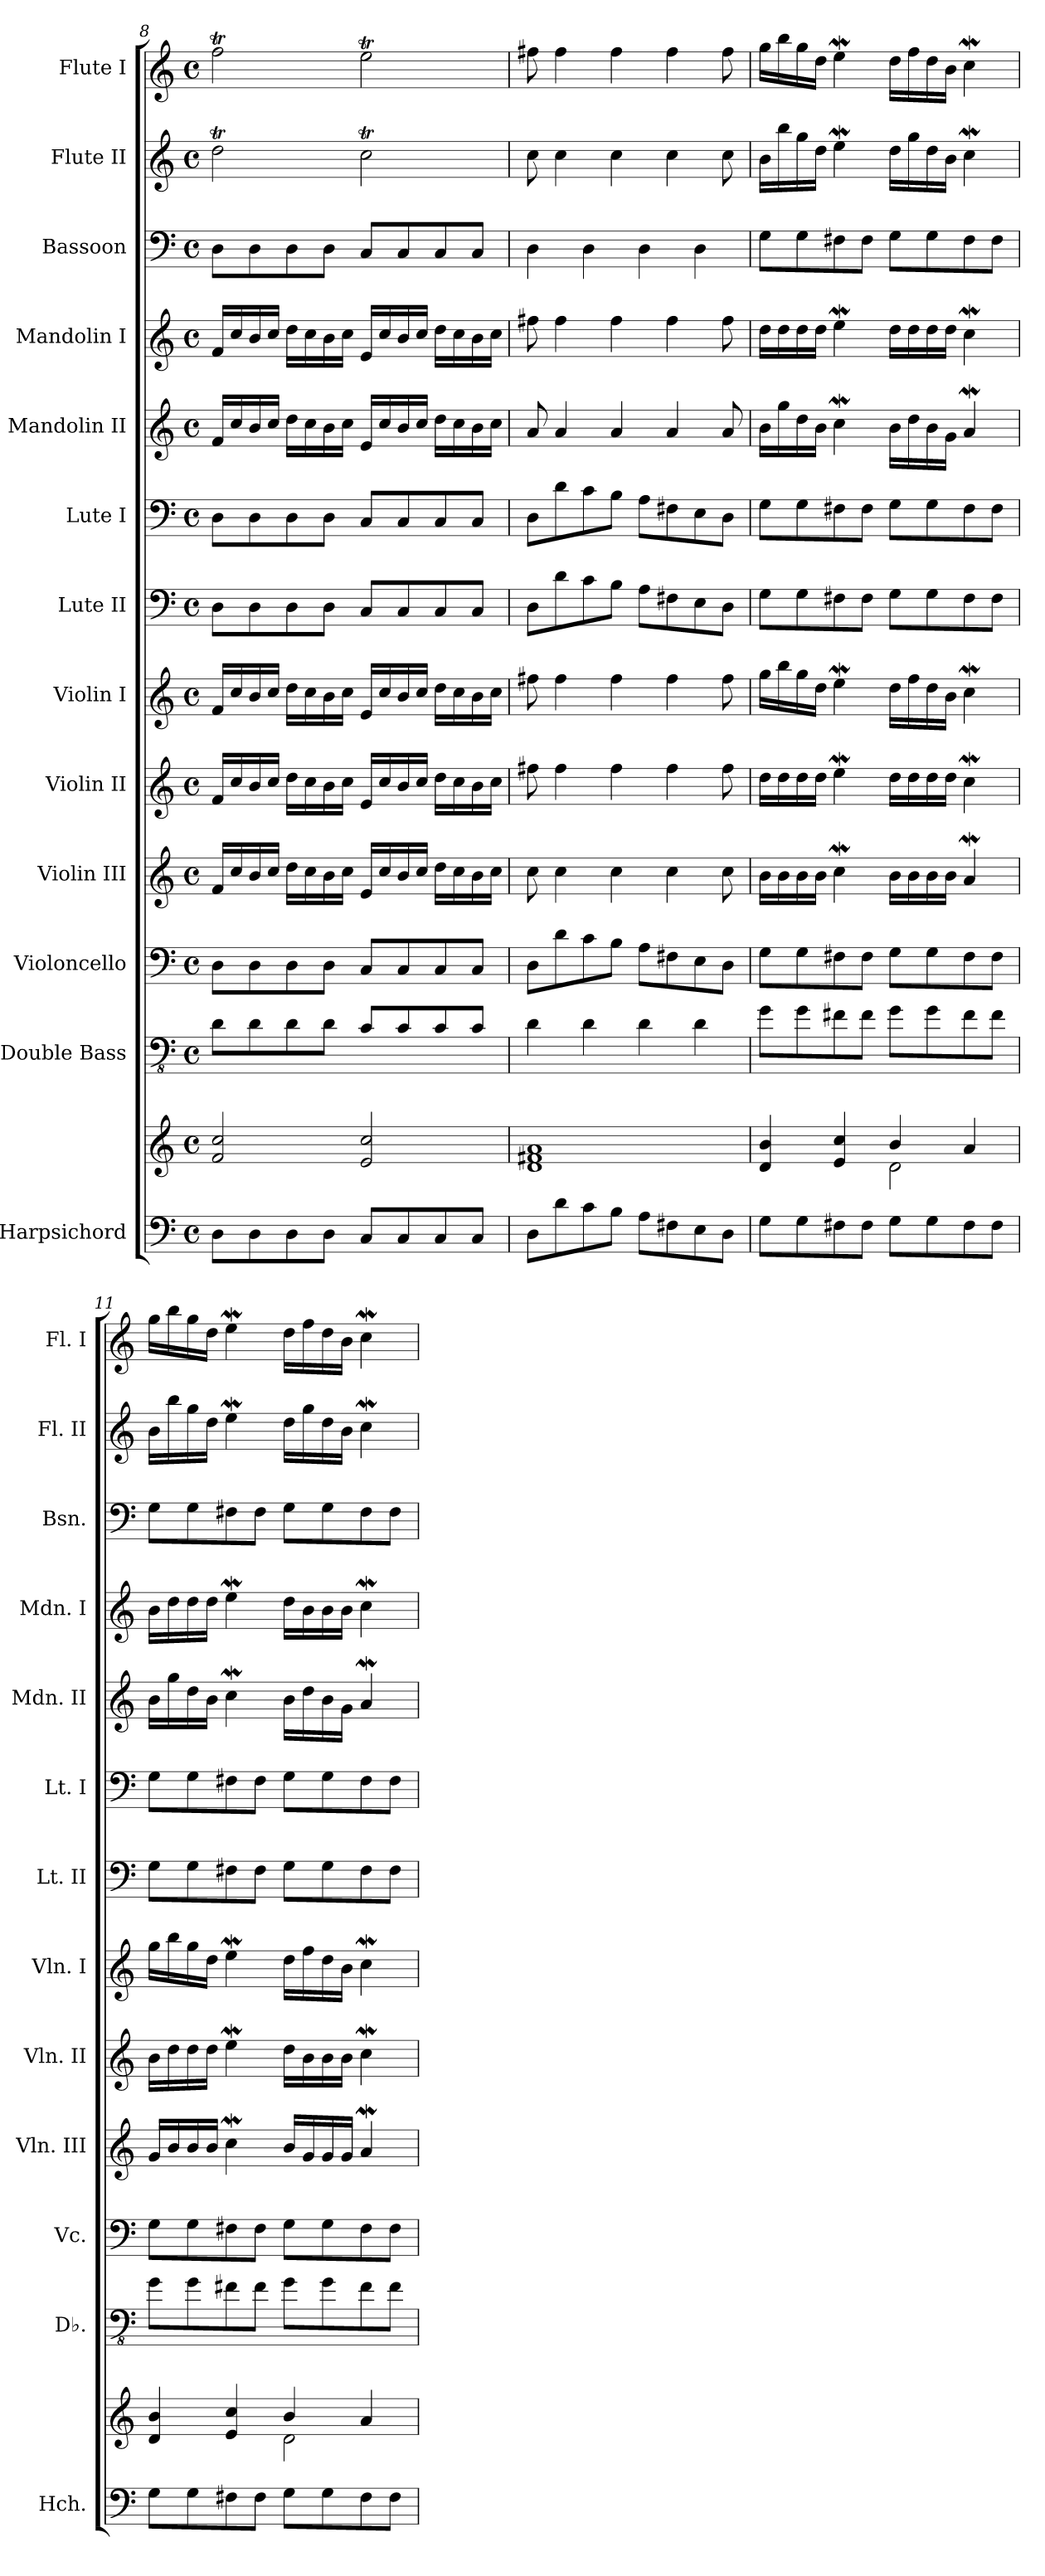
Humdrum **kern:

**kern	**kern	**kern	**kern	**kern	**kern	**kern	**kern	**kern	**kern	**kern	**kern	**kern	**kern
*part13	*part13	*part12	*part11	*part10	*part9	*part8	*part7	*part6	*part5	*part4	*part3	*part2	*part1
*staff14	*staff13	*staff12	*staff11	*staff10	*staff9	*staff8	*staff7	*staff6	*staff5	*staff4	*staff3	*staff2	*staff1
*I"Harpsichord	*	*I"Double Bass	*I"Violoncello	*I"Violin III	*I"Violin II	*I"Violin I	*I"Lute II	*I"Lute I	*I"Mandolin II	*I"Mandolin I	*I"Bassoon	*I"Flute II	*I"Flute I
*I'Hch.	*	*I'Db.	*I'Vc.	*I'Vln. III	*I'Vln. II	*I'Vln. I	*I'Lt. II	*I'Lt. I	*I'Mdn. II	*I'Mdn. I	*I'Bsn.	*I'Fl. II	*I'Fl. I
*clefF4	*clefG2	*clefFv4	*clefF4	*clefG2	*clefG2	*clefG2	*clefF4	*clefF4	*clefG2	*clefG2	*clefF4	*clefG2	*clefG2
*	*	*ITrd7c12	*	*	*	*	*	*	*	*	*	*	*
*k[]	*k[]	*k[]	*k[]	*k[]	*k[]	*k[]	*k[]	*k[]	*k[]	*k[]	*k[]	*k[]	*k[]
*M4/4	*M4/4	*M4/4	*M4/4	*M4/4	*M4/4	*M4/4	*M4/4	*M4/4	*M4/4	*M4/4	*M4/4	*M4/4	*M4/4
*met(c)	*met(c)	*met(c)	*met(c)	*met(c)	*met(c)	*met(c)	*met(c)	*met(c)	*met(c)	*met(c)	*met(c)	*met(c)	*met(c)
=8	=8	=8	=8	=8	=8	=8	=8	=8	=8	=8	=8	=8	=8
8D\L	2f/ 2cc/	8DD\L	8D\L	16f/LL	16f/LL	16f/LL	8D\L	8D\L	16f/LL	16f/LL	8D\L	2ddT\	2ffT\
.	.	.	.	16cc/	16cc/	16cc/	.	.	16cc/	16cc/	.	.	.
8D\	.	8DD\	8D\	16b/	16b/	16b/	8D\	8D\	16b/	16b/	8D\	.	.
.	.	.	.	16cc/JJ	16cc/JJ	16cc/JJ	.	.	16cc/JJ	16cc/JJ	.	.	.
8D\	.	8DD\	8D\	16dd\LL	16dd\LL	16dd\LL	8D\	8D\	16dd\LL	16dd\LL	8D\	.	.
.	.	.	.	16cc\	16cc\	16cc\	.	.	16cc\	16cc\	.	.	.
8D\J	.	8DD\J	8D\J	16b\	16b\	16b\	8D\J	8D\J	16b\	16b\	8D\J	.	.
.	.	.	.	16cc\JJ	16cc\JJ	16cc\JJ	.	.	16cc\JJ	16cc\JJ	.	.	.
8C/L	2e/ 2cc/	8CC/L	8C/L	16e/LL	16e/LL	16e/LL	8C/L	8C/L	16e/LL	16e/LL	8C/L	2ccT\	2eet\
.	.	.	.	16cc/	16cc/	16cc/	.	.	16cc/	16cc/	.	.	.
8C/	.	8CC/	8C/	16b/	16b/	16b/	8C/	8C/	16b/	16b/	8C/	.	.
.	.	.	.	16cc/JJ	16cc/JJ	16cc/JJ	.	.	16cc/JJ	16cc/JJ	.	.	.
8C/	.	8CC/	8C/	16dd\LL	16dd\LL	16dd\LL	8C/	8C/	16dd\LL	16dd\LL	8C/	.	.
.	.	.	.	16cc\	16cc\	16cc\	.	.	16cc\	16cc\	.	.	.
8C/J	.	8CC/J	8C/J	16b\	16b\	16b\	8C/J	8C/J	16b\	16b\	8C/J	.	.
.	.	.	.	16cc\JJ	16cc\JJ	16cc\JJ	.	.	16cc\JJ	16cc\JJ	.	.	.
!!LO:PB:g=z
=9	=9	=9	=9	=9	=9	=9	=9	=9	=9	=9	=9	=9	=9
8D\L	1d 1f#X 1a	4DD\	8D\L	8cc\	8ff#X\	8ff#X\	8D\L	8D\L	8a/	8ff#X\	4D\	8cc\	8ff#X\
8d\	.	.	8d\	4cc\	4ff#\	4ff#\	8d\	8d\	4a/	4ff#\	.	4cc\	4ff#\
8c\	.	4DD\	8c\	.	.	.	8c\	8c\	.	.	4D\	.	.
8B\J	.	.	8B\J	4cc\	4ff#\	4ff#\	8B\J	8B\J	4a/	4ff#\	.	4cc\	4ff#\
8A\L	.	4DD\	8A\L	.	.	.	8A\L	8A\L	.	.	4D\	.	.
8F#X\	.	.	8F#X\	4cc\	4ff#\	4ff#\	8F#X\	8F#X\	4a/	4ff#\	.	4cc\	4ff#\
8E\	.	4DD\	8E\	.	.	.	8E\	8E\	.	.	4D\	.	.
8D\J	.	.	8D\J	8cc\	8ff#\	8ff#\	8D\J	8D\J	8a/	8ff#\	.	8cc\	8ff#\
=10	=10	=10	=10	=10	=10	=10	=10	=10	=10	=10	=10	=10	=10
*	*^	*	*	*	*	*	*	*	*	*	*	*	*
8G\L	4d/ 4b/	2ryy	8GG\L	8G\L	16b\LL	16dd\LL	16gg\LL	8G\L	8G\L	16b\LL	16dd\LL	8G\L	16b\LL	16gg\LL
.	.	.	.	.	16b\	16dd\	16bb\	.	.	16gg\	16dd\	.	16bb\	16bb\
8G\	.	.	8GG\	8G\	16b\	16dd\	16gg\	8G\	8G\	16dd\	16dd\	8G\	16gg\	16gg\
.	.	.	.	.	16b\JJ	16dd\JJ	16dd\JJ	.	.	16b\JJ	16dd\JJ	.	16dd\JJ	16dd\JJ
8F#X\	4e/ 4cc/	.	8FF#X\	8F#X\	4ccw\	4eeW\	4eeW\	8F#X\	8F#X\	4ccw\	4eeW\	8F#X\	4eeW\	4eeW\
8F#\J	.	.	8FF#\J	8F#\J	.	.	.	8F#\J	8F#\J	.	.	8F#\J	.	.
8G\L	2d\	4b/	8GG\L	8G\L	16b\LL	16dd\LL	16dd\LL	8G\L	8G\L	16b\LL	16dd\LL	8G\L	16dd\LL	16dd\LL
.	.	.	.	.	16b\	16dd\	16ff\	.	.	16dd\	16dd\	.	16gg\	16ff\
8G\	.	.	8GG\	8G\	16b\	16dd\	16dd\	8G\	8G\	16b\	16dd\	8G\	16dd\	16dd\
.	.	.	.	.	16b\JJ	16dd\JJ	16b\JJ	.	.	16g\JJ	16dd\JJ	.	16b\JJ	16b\JJ
8F#\	.	4a/	8FF#\	8F#\	4aW/	4ccw\	4ccw\	8F#\	8F#\	4aW/	4ccw\	8F#\	4ccw\	4ccw\
8F#\J	.	.	8FF#\J	8F#\J	.	.	.	8F#\J	8F#\J	.	.	8F#\J	.	.
=11	=11	=11	=11	=11	=11	=11	=11	=11	=11	=11	=11	=11	=11	=11
8G\L	4d/ 4b/	2ryy	8GG\L	8G\L	16g/LL	16b\LL	16gg\LL	8G\L	8G\L	16b\LL	16b\LL	8G\L	16b\LL	16gg\LL
.	.	.	.	.	16b/	16dd\	16bb\	.	.	16gg\	16dd\	.	16bb\	16bb\
8G\	.	.	8GG\	8G\	16b/	16dd\	16gg\	8G\	8G\	16dd\	16dd\	8G\	16gg\	16gg\
.	.	.	.	.	16b/JJ	16dd\JJ	16dd\JJ	.	.	16b\JJ	16dd\JJ	.	16dd\JJ	16dd\JJ
8F#X\	4e/ 4cc/	.	8FF#X\	8F#X\	4ccw\	4eeW\	4eeW\	8F#X\	8F#X\	4ccw\	4eeW\	8F#X\	4eeW\	4eeW\
8F#\J	.	.	8FF#\J	8F#\J	.	.	.	8F#\J	8F#\J	.	.	8F#\J	.	.
8G\L	2d\	4b/	8GG\L	8G\L	16b/LL	16dd\LL	16dd\LL	8G\L	8G\L	16b\LL	16dd\LL	8G\L	16dd\LL	16dd\LL
.	.	.	.	.	16g/	16b\	16ff\	.	.	16dd\	16b\	.	16gg\	16ff\
8G\	.	.	8GG\	8G\	16g/	16b\	16dd\	8G\	8G\	16b\	16b\	8G\	16dd\	16dd\
.	.	.	.	.	16g/JJ	16b\JJ	16b\JJ	.	.	16g\JJ	16b\JJ	.	16b\JJ	16b\JJ
8F#\	.	4a/	8FF#\	8F#\	4aW/	4ccw\	4ccw\	8F#\	8F#\	4aW/	4ccw\	8F#\	4ccw\	4ccw\
8F#\J	.	.	8FF#\J	8F#\J	.	.	.	8F#\J	8F#\J	.	.	8F#\J	.	.
*	*v	*v	*	*	*	*	*	*	*	*	*	*	*	*
=	=	=	=	=	=	=	=	=	=	=	=	=	=
*-	*-	*-	*-	*-	*-	*-	*-	*-	*-	*-	*-	*-	*-
